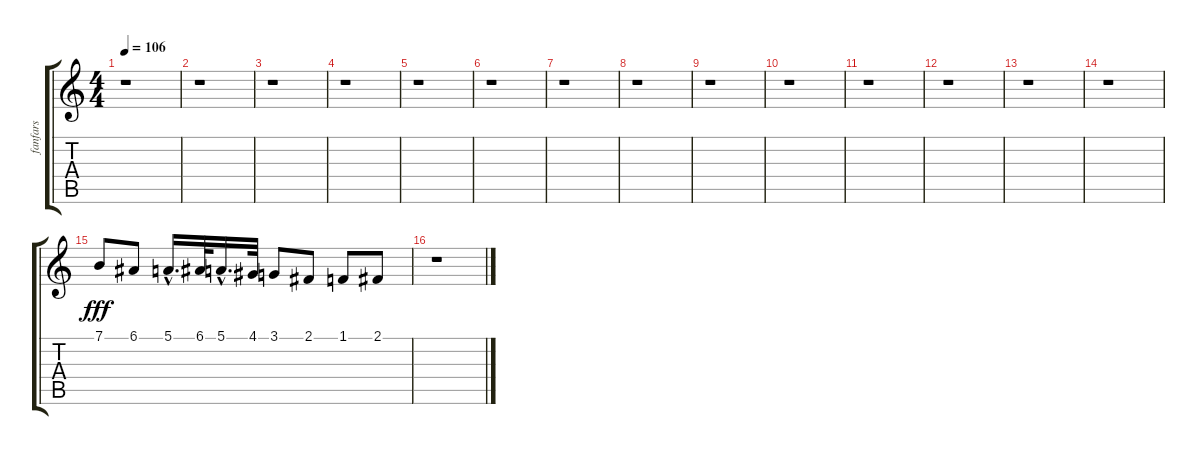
\track ("fanfars" "fanfars") {instrument altosax}
\staff {score tabs}
\tuning (E4 B3 G3 D3 A2 E2) {hide}
\ts (4 4)
\tempo 106
\clef g2
\ks c
r.1{dy fff} |
r.1 |
r.1 |
r.1 |
r.1 |
r.1 |
r.1 |
r.1 |
r.1 |
r.1 |
r.1 |
r.1 |
r.1 |
r.1 |
7.1.8 6.1.8 5.1{hac}.16{d} 6.1.32 5.1{hac}.16{d} 4.1.32 3.1.8 2.1.8 1.1.8 2.1.8 |
r.1
